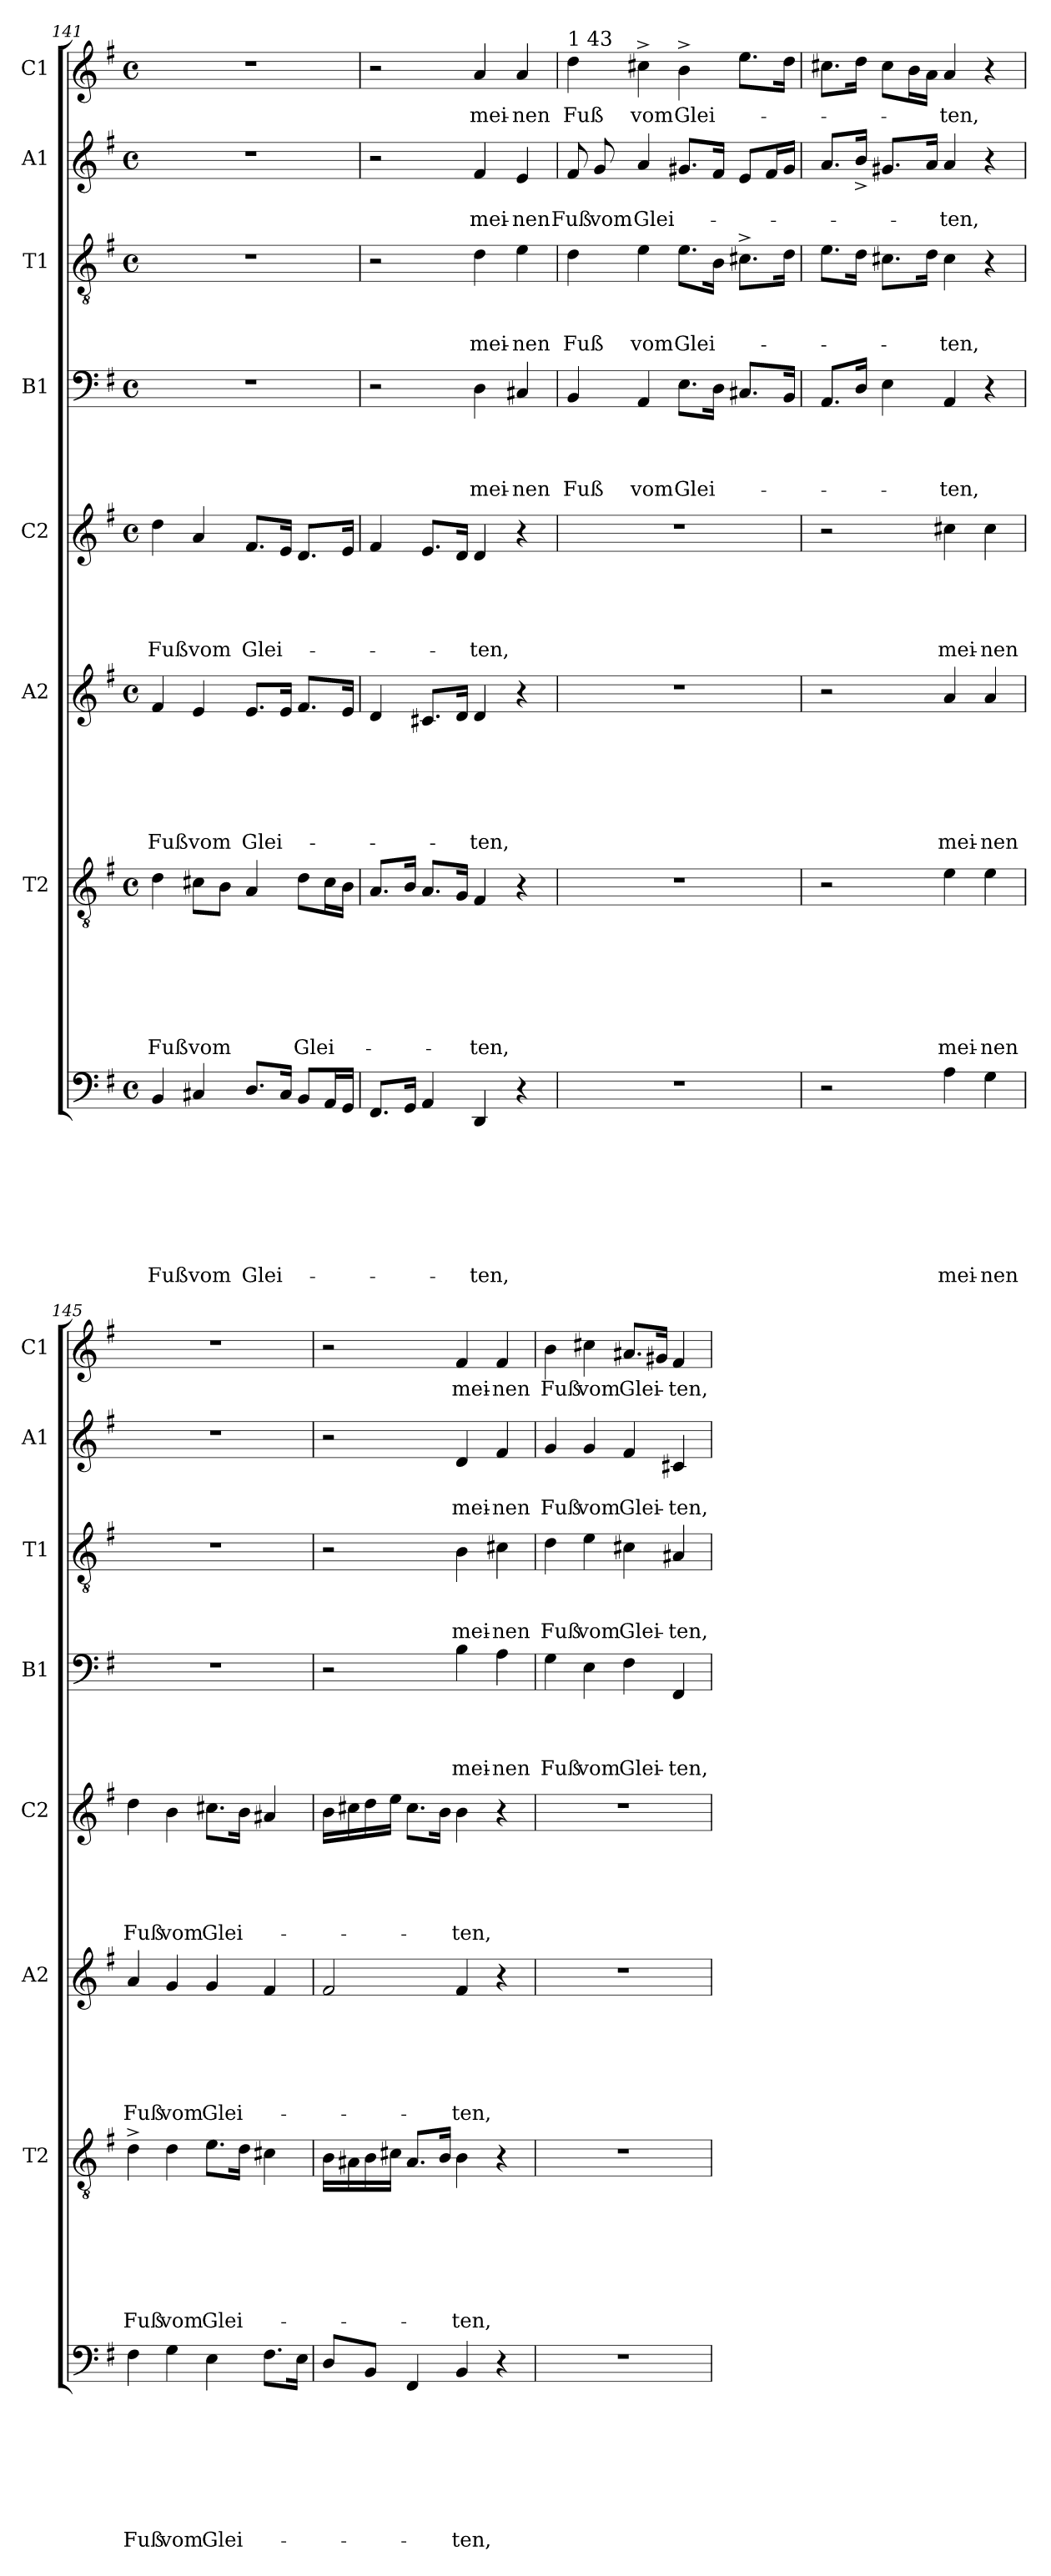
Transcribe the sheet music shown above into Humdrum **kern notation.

**kern	**text	**text	**text	**text	**text	**text	**text	**text	**kern	**text	**text	**text	**text	**text	**text	**text	**kern	**text	**text	**text	**text	**text	**text	**kern	**text	**text	**text	**text	**text	**kern	**text	**text	**text	**text	**kern	**text	**text	**text	**kern	**text	**text	**kern	**text
*part8	*part8	*part8	*part8	*part8	*part8	*part8	*part8	*part8	*part7	*part7	*part7	*part7	*part7	*part7	*part7	*part7	*part6	*part6	*part6	*part6	*part6	*part6	*part6	*part5	*part5	*part5	*part5	*part5	*part5	*part4	*part4	*part4	*part4	*part4	*part3	*part3	*part3	*part3	*part2	*part2	*part2	*part1	*part1
*staff8	*staff8	*staff8	*staff8	*staff8	*staff8	*staff8	*staff8	*staff8	*staff7	*staff7	*staff7	*staff7	*staff7	*staff7	*staff7	*staff7	*staff6	*staff6	*staff6	*staff6	*staff6	*staff6	*staff6	*staff5	*staff5	*staff5	*staff5	*staff5	*staff5	*staff4	*staff4	*staff4	*staff4	*staff4	*staff3	*staff3	*staff3	*staff3	*staff2	*staff2	*staff2	*staff1	*staff1
*	*	*	*	*	*	*	*	*	*I"T2	*	*	*	*	*	*	*	*I"A2	*	*	*	*	*	*	*I"C2	*	*	*	*	*	*I"B1	*	*	*	*	*I"T1	*	*	*	*I"A1	*	*	*I"C1	*
*	*	*	*	*	*	*	*	*	*I'T2	*	*	*	*	*	*	*	*I'A2	*	*	*	*	*	*	*I'C2	*	*	*	*	*	*I'B1	*	*	*	*	*I'T1	*	*	*	*I'A1	*	*	*I'C1	*
*clefF4	*	*	*	*	*	*	*	*	*clefGv2	*	*	*	*	*	*	*	*clefG2	*	*	*	*	*	*	*clefG2	*	*	*	*	*	*clefF4	*	*	*	*	*clefGv2	*	*	*	*clefG2	*	*	*clefG2	*
*k[f#]	*	*	*	*	*	*	*	*	*k[f#]	*	*	*	*	*	*	*	*k[f#]	*	*	*	*	*	*	*k[f#]	*	*	*	*	*	*k[f#]	*	*	*	*	*k[f#]	*	*	*	*k[f#]	*	*	*k[f#]	*
*G:	*	*	*	*	*	*	*	*	*G:	*	*	*	*	*	*	*	*G:	*	*	*	*	*	*	*G:	*	*	*	*	*	*G:	*	*	*	*	*G:	*	*	*	*G:	*	*	*G:	*
*M4/4	*	*	*	*	*	*	*	*	*M4/4	*	*	*	*	*	*	*	*M4/4	*	*	*	*	*	*	*M4/4	*	*	*	*	*	*M4/4	*	*	*	*	*M4/4	*	*	*	*M4/4	*	*	*M4/4	*
*met(c)	*	*	*	*	*	*	*	*	*met(c)	*	*	*	*	*	*	*	*met(c)	*	*	*	*	*	*	*met(c)	*	*	*	*	*	*met(c)	*	*	*	*	*met(c)	*	*	*	*met(c)	*	*	*met(c)	*
=141	=141	=141	=141	=141	=141	=141	=141	=141	=141	=141	=141	=141	=141	=141	=141	=141	=141	=141	=141	=141	=141	=141	=141	=141	=141	=141	=141	=141	=141	=141	=141	=141	=141	=141	=141	=141	=141	=141	=141	=141	=141	=141	=141
!	!	!	!	!	!	!	!	!LO:LY:b	!	!	!	!	!	!	!	!LO:LY:b	!	!	!	!	!	!	!LO:LY:b	!	!	!	!	!	!LO:LY:b	!	!	!	!	!	!	!	!	!	!	!	!	!	!
4BB/	.	.	.	.	.	.	.	Fuß	4d\	.	.	.	.	.	.	Fuß	4f#/	.	.	.	.	.	Fuß	4dd\	.	.	.	.	Fuß	1r	.	.	.	.	1r	.	.	.	1r	.	.	1r	.
!	!	!	!	!	!	!	!	!LO:LY:b	!	!	!	!	!	!	!	!LO:LY:b	!	!	!	!	!	!	!LO:LY:b	!	!	!	!	!	!LO:LY:b	!	!	!	!	!	!	!	!	!	!	!	!	!	!
4C#X/	.	.	.	.	.	.	.	vom	8c#X\L	.	.	.	.	.	.	vom	4e/	.	.	.	.	.	vom	4a/	.	.	.	.	vom	.	.	.	.	.	.	.	.	.	.	.	.	.	.
.	.	.	.	.	.	.	.	.	8B\J	.	.	.	.	.	.	.	.	.	.	.	.	.	.	.	.	.	.	.	.	.	.	.	.	.	.	.	.	.	.	.	.	.	.
!	!	!	!	!	!	!	!	!LO:LY:b	!	!	!	!	!	!	!	!	!	!	!	!	!	!	!LO:LY:b	!	!	!	!	!	!LO:LY:b	!	!	!	!	!	!	!	!	!	!	!	!	!	!
8.D/L	.	.	.	.	.	.	.	Glei-	4A/	.	.	.	.	.	.	.	8.e/L	.	.	.	.	.	Glei-	8.f#/L	.	.	.	.	Glei-	.	.	.	.	.	.	.	.	.	.	.	.	.	.
16C#/Jk	.	.	.	.	.	.	.	.	.	.	.	.	.	.	.	.	16e/Jk	.	.	.	.	.	.	16e/Jk	.	.	.	.	.	.	.	.	.	.	.	.	.	.	.	.	.	.	.
!	!	!	!	!	!	!	!	!	!	!	!	!	!	!	!	!LO:LY:b	!	!	!	!	!	!	!	!	!	!	!	!	!	!	!	!	!	!	!	!	!	!	!	!	!	!	!
8BB/L	.	.	.	.	.	.	.	.	8d\L	.	.	.	.	.	.	Glei-	8.f#/L	.	.	.	.	.	.	8.d/L	.	.	.	.	.	.	.	.	.	.	.	.	.	.	.	.	.	.	.
16AA/L	.	.	.	.	.	.	.	.	16c#\L	.	.	.	.	.	.	.	.	.	.	.	.	.	.	.	.	.	.	.	.	.	.	.	.	.	.	.	.	.	.	.	.	.	.
16GG/JJ	.	.	.	.	.	.	.	.	16B\JJ	.	.	.	.	.	.	.	16e/Jk	.	.	.	.	.	.	16e/Jk	.	.	.	.	.	.	.	.	.	.	.	.	.	.	.	.	.	.	.
=142	=142	=142	=142	=142	=142	=142	=142	=142	=142	=142	=142	=142	=142	=142	=142	=142	=142	=142	=142	=142	=142	=142	=142	=142	=142	=142	=142	=142	=142	=142	=142	=142	=142	=142	=142	=142	=142	=142	=142	=142	=142	=142	=142
8.FF#/L	.	.	.	.	.	.	.	.	8.A/L	.	.	.	.	.	.	.	4d/	.	.	.	.	.	.	4f#/	.	.	.	.	.	2r	.	.	.	.	2r	.	.	.	2r	.	.	2r	.
16GG/Jk	.	.	.	.	.	.	.	.	16B/Jk	.	.	.	.	.	.	.	.	.	.	.	.	.	.	.	.	.	.	.	.	.	.	.	.	.	.	.	.	.	.	.	.	.	.
4AA/	.	.	.	.	.	.	.	.	8.A/L	.	.	.	.	.	.	.	8.c#X/L	.	.	.	.	.	.	8.e/L	.	.	.	.	.	.	.	.	.	.	.	.	.	.	.	.	.	.	.
.	.	.	.	.	.	.	.	.	16G/Jk	.	.	.	.	.	.	.	16d/Jk	.	.	.	.	.	.	16d/Jk	.	.	.	.	.	.	.	.	.	.	.	.	.	.	.	.	.	.	.
!	!	!	!	!	!	!	!	!LO:LY:b	!	!	!	!	!	!	!	!LO:LY:b	!	!	!	!	!	!	!LO:LY:b	!	!	!	!	!	!LO:LY:b	!	!	!	!	!LO:LY:b	!	!	!	!LO:LY:b	!	!	!LO:LY:b	!	!LO:LY:b
4DD/	.	.	.	.	.	.	.	-ten,	4F#/	.	.	.	.	.	.	-ten,	4d/	.	.	.	.	.	-ten,	4d/	.	.	.	.	-ten,	4D\	.	.	.	mei-	4d\	.	.	mei-	4f#/	.	mei-	4a/	mei-
!	!	!	!	!	!	!	!	!	!	!	!	!	!	!	!	!	!	!	!	!	!	!	!	!	!	!	!	!	!	!	!	!	!	!LO:LY:b:rj	!	!	!	!LO:LY:b:rj	!	!	!LO:LY:b:rj	!	!LO:LY:b:rj
4r	.	.	.	.	.	.	.	.	4r	.	.	.	.	.	.	.	4r	.	.	.	.	.	.	4r	.	.	.	.	.	4C#X/	.	.	.	-nen	4e\	.	.	-nen	4e/	.	-nen	4a/	-nen
!!LO:LB:g=z
=143	=143	=143	=143	=143	=143	=143	=143	=143	=143	=143	=143	=143	=143	=143	=143	=143	=143	=143	=143	=143	=143	=143	=143	=143	=143	=143	=143	=143	=143	=143	=143	=143	=143	=143	=143	=143	=143	=143	=143	=143	=143	=143	=143
!	!	!	!	!	!	!	!	!	!	!	!	!	!	!	!	!	!	!	!	!	!	!	!	!	!	!	!	!	!	!	!	!	!	!	!	!	!	!	!	!	!	!LO:TX:a:t=1 43	!
!	!	!	!	!	!	!	!	!	!	!	!	!	!	!	!	!	!	!	!	!	!	!	!	!	!	!	!	!	!	!	!	!	!	!LO:LY:b	!	!	!	!LO:LY:b	!	!	!LO:LY:b	!	!LO:LY:b
1r	.	.	.	.	.	.	.	.	1r	.	.	.	.	.	.	.	1r	.	.	.	.	.	.	1r	.	.	.	.	.	4BB/	.	.	.	Fuß	4d\	.	.	Fuß	8f#/	.	Fuß	4dd\	Fuß
!	!	!	!	!	!	!	!	!	!	!	!	!	!	!	!	!	!	!	!	!	!	!	!	!	!	!	!	!	!	!	!	!	!	!	!	!	!	!	!	!	!LO:LY:b	!	!
.	.	.	.	.	.	.	.	.	.	.	.	.	.	.	.	.	.	.	.	.	.	.	.	.	.	.	.	.	.	.	.	.	.	.	.	.	.	.	8g/	.	vom	.	.
!	!	!	!	!	!	!	!	!	!	!	!	!	!	!	!	!	!	!	!	!	!	!	!	!	!	!	!	!	!	!	!	!	!	!LO:LY:b	!	!	!	!LO:LY:b	!	!	!LO:LY:b	!	!LO:LY:b
.	.	.	.	.	.	.	.	.	.	.	.	.	.	.	.	.	.	.	.	.	.	.	.	.	.	.	.	.	.	4AA/	.	.	.	vom	4e\	.	.	vom	4a/	.	Glei-	4cc#X^>\	vom
!	!	!	!	!	!	!	!	!	!	!	!	!	!	!	!	!	!	!	!	!	!	!	!	!	!	!	!	!	!	!	!	!	!	!LO:LY:b	!	!	!	!LO:LY:b	!	!	!	!	!LO:LY:b
.	.	.	.	.	.	.	.	.	.	.	.	.	.	.	.	.	.	.	.	.	.	.	.	.	.	.	.	.	.	8.E\L	.	.	.	Glei-	8.e\L	.	.	Glei-	8.g#X/L	.	.	4b^>\	Glei-
.	.	.	.	.	.	.	.	.	.	.	.	.	.	.	.	.	.	.	.	.	.	.	.	.	.	.	.	.	.	16D\Jk	.	.	.	.	16B\Jk	.	.	.	16f#/Jk	.	.	.	.
.	.	.	.	.	.	.	.	.	.	.	.	.	.	.	.	.	.	.	.	.	.	.	.	.	.	.	.	.	.	8.C#X/L	.	.	.	.	8.c#X^>\L	.	.	.	8e/L	.	.	8.ee\L	.
.	.	.	.	.	.	.	.	.	.	.	.	.	.	.	.	.	.	.	.	.	.	.	.	.	.	.	.	.	.	.	.	.	.	.	.	.	.	.	16f#/L	.	.	.	.
.	.	.	.	.	.	.	.	.	.	.	.	.	.	.	.	.	.	.	.	.	.	.	.	.	.	.	.	.	.	16BB/Jk	.	.	.	.	16d\Jk	.	.	.	16g#/JJ	.	.	16dd\Jk	.
=144	=144	=144	=144	=144	=144	=144	=144	=144	=144	=144	=144	=144	=144	=144	=144	=144	=144	=144	=144	=144	=144	=144	=144	=144	=144	=144	=144	=144	=144	=144	=144	=144	=144	=144	=144	=144	=144	=144	=144	=144	=144	=144	=144
2r	.	.	.	.	.	.	.	.	2r	.	.	.	.	.	.	.	2r	.	.	.	.	.	.	2r	.	.	.	.	.	8.AA/L	.	.	.	.	8.e\L	.	.	.	8.a/L	.	.	8.cc#X\L	.
.	.	.	.	.	.	.	.	.	.	.	.	.	.	.	.	.	.	.	.	.	.	.	.	.	.	.	.	.	.	16D/Jk	.	.	.	.	16d\Jk	.	.	.	16b^</Jk	.	.	16dd\Jk	.
.	.	.	.	.	.	.	.	.	.	.	.	.	.	.	.	.	.	.	.	.	.	.	.	.	.	.	.	.	.	4E\	.	.	.	.	8.c#X\L	.	.	.	8.g#X/L	.	.	8cc#\L	.
.	.	.	.	.	.	.	.	.	.	.	.	.	.	.	.	.	.	.	.	.	.	.	.	.	.	.	.	.	.	.	.	.	.	.	.	.	.	.	.	.	.	16b\L	.
.	.	.	.	.	.	.	.	.	.	.	.	.	.	.	.	.	.	.	.	.	.	.	.	.	.	.	.	.	.	.	.	.	.	.	16d\Jk	.	.	.	16a/Jk	.	.	16a\JJ	.
!	!	!	!	!	!	!	!	!LO:LY:b	!	!	!	!	!	!	!	!LO:LY:b	!	!	!	!	!	!	!LO:LY:b	!	!	!	!	!	!LO:LY:b	!	!	!	!	!LO:LY:b	!	!	!	!LO:LY:b	!	!	!LO:LY:b	!	!LO:LY:b
4A\	.	.	.	.	.	.	.	mei-	4e\	.	.	.	.	.	.	mei-	4a/	.	.	.	.	.	mei-	4cc#X\	.	.	.	.	mei-	4AA/	.	.	.	-ten,	4c#\	.	.	-ten,	4a/	.	-ten,	4a/	-ten,
!	!	!	!	!	!	!	!	!LO:LY:b:rj	!	!	!	!	!	!	!	!LO:LY:b:rj	!	!	!	!	!	!	!LO:LY:b:rj	!	!	!	!	!	!LO:LY:b:rj	!	!	!	!	!	!	!	!	!	!	!	!	!	!
4G\	.	.	.	.	.	.	.	-nen	4e\	.	.	.	.	.	.	-nen	4a/	.	.	.	.	.	-nen	4cc#\	.	.	.	.	-nen	4r	.	.	.	.	4r	.	.	.	4r	.	.	4r	.
=145	=145	=145	=145	=145	=145	=145	=145	=145	=145	=145	=145	=145	=145	=145	=145	=145	=145	=145	=145	=145	=145	=145	=145	=145	=145	=145	=145	=145	=145	=145	=145	=145	=145	=145	=145	=145	=145	=145	=145	=145	=145	=145	=145
!	!	!	!	!	!	!	!	!LO:LY:b	!	!	!	!	!	!	!	!LO:LY:b	!	!	!	!	!	!	!LO:LY:b	!	!	!	!	!	!LO:LY:b	!	!	!	!	!	!	!	!	!	!	!	!	!	!
4F#\	.	.	.	.	.	.	.	Fuß	4d^>\	.	.	.	.	.	.	Fuß	4a/	.	.	.	.	.	Fuß	4dd\	.	.	.	.	Fuß	1r	.	.	.	.	1r	.	.	.	1r	.	.	1r	.
!	!	!	!	!	!	!	!	!LO:LY:b	!	!	!	!	!	!	!	!LO:LY:b	!	!	!	!	!	!	!LO:LY:b	!	!	!	!	!	!LO:LY:b	!	!	!	!	!	!	!	!	!	!	!	!	!	!
4G\	.	.	.	.	.	.	.	vom	4d\	.	.	.	.	.	.	vom	4g/	.	.	.	.	.	vom	4b\	.	.	.	.	vom	.	.	.	.	.	.	.	.	.	.	.	.	.	.
!	!	!	!	!	!	!	!	!LO:LY:b	!	!	!	!	!	!	!	!LO:LY:b	!	!	!	!	!	!	!LO:LY:b	!	!	!	!	!	!LO:LY:b	!	!	!	!	!	!	!	!	!	!	!	!	!	!
4E\	.	.	.	.	.	.	.	Glei-	8.e\L	.	.	.	.	.	.	Glei-	4g/	.	.	.	.	.	Glei-	8.cc#X\L	.	.	.	.	Glei-	.	.	.	.	.	.	.	.	.	.	.	.	.	.
.	.	.	.	.	.	.	.	.	16d\Jk	.	.	.	.	.	.	.	.	.	.	.	.	.	.	16b\Jk	.	.	.	.	.	.	.	.	.	.	.	.	.	.	.	.	.	.	.
8.F#\L	.	.	.	.	.	.	.	.	4c#X\	.	.	.	.	.	.	.	4f#/	.	.	.	.	.	.	4a#X/	.	.	.	.	.	.	.	.	.	.	.	.	.	.	.	.	.	.	.
16E\Jk	.	.	.	.	.	.	.	.	.	.	.	.	.	.	.	.	.	.	.	.	.	.	.	.	.	.	.	.	.	.	.	.	.	.	.	.	.	.	.	.	.	.	.
=146	=146	=146	=146	=146	=146	=146	=146	=146	=146	=146	=146	=146	=146	=146	=146	=146	=146	=146	=146	=146	=146	=146	=146	=146	=146	=146	=146	=146	=146	=146	=146	=146	=146	=146	=146	=146	=146	=146	=146	=146	=146	=146	=146
8D/L	.	.	.	.	.	.	.	.	16B\LL	.	.	.	.	.	.	.	2f#/	.	.	.	.	.	.	16b\LL	.	.	.	.	.	2r	.	.	.	.	2r	.	.	.	2r	.	.	2r	.
.	.	.	.	.	.	.	.	.	16A#X\	.	.	.	.	.	.	.	.	.	.	.	.	.	.	16cc#X\	.	.	.	.	.	.	.	.	.	.	.	.	.	.	.	.	.	.	.
8BB/J	.	.	.	.	.	.	.	.	16B\	.	.	.	.	.	.	.	.	.	.	.	.	.	.	16dd\	.	.	.	.	.	.	.	.	.	.	.	.	.	.	.	.	.	.	.
.	.	.	.	.	.	.	.	.	16c#X\JJ	.	.	.	.	.	.	.	.	.	.	.	.	.	.	16ee\JJ	.	.	.	.	.	.	.	.	.	.	.	.	.	.	.	.	.	.	.
4FF#/	.	.	.	.	.	.	.	.	8.A#/L	.	.	.	.	.	.	.	.	.	.	.	.	.	.	8.cc#\L	.	.	.	.	.	.	.	.	.	.	.	.	.	.	.	.	.	.	.
.	.	.	.	.	.	.	.	.	16B/Jk	.	.	.	.	.	.	.	.	.	.	.	.	.	.	16b\Jk	.	.	.	.	.	.	.	.	.	.	.	.	.	.	.	.	.	.	.
!	!	!	!	!	!	!	!	!LO:LY:b	!	!	!	!	!	!	!	!LO:LY:b	!	!	!	!	!	!	!LO:LY:b	!	!	!	!	!	!LO:LY:b	!	!	!	!	!LO:LY:b	!	!	!	!LO:LY:b	!	!	!LO:LY:b	!	!LO:LY:b
4BB/	.	.	.	.	.	.	.	-ten,	4B\	.	.	.	.	.	.	-ten,	4f#/	.	.	.	.	.	-ten,	4b\	.	.	.	.	-ten,	4B\	.	.	.	mei-	4B\	.	.	mei-	4d/	.	mei-	4f#/	mei-
!	!	!	!	!	!	!	!	!	!	!	!	!	!	!	!	!	!	!	!	!	!	!	!	!	!	!	!	!	!	!	!	!	!	!LO:LY:b:rj	!	!	!	!LO:LY:b:rj	!	!	!LO:LY:b:rj	!	!LO:LY:b:rj
4r	.	.	.	.	.	.	.	.	4r	.	.	.	.	.	.	.	4r	.	.	.	.	.	.	4r	.	.	.	.	.	4A\	.	.	.	-nen	4c#X\	.	.	-nen	4f#/	.	-nen	4f#/	-nen
=147	=147	=147	=147	=147	=147	=147	=147	=147	=147	=147	=147	=147	=147	=147	=147	=147	=147	=147	=147	=147	=147	=147	=147	=147	=147	=147	=147	=147	=147	=147	=147	=147	=147	=147	=147	=147	=147	=147	=147	=147	=147	=147	=147
!	!	!	!	!	!	!	!	!	!	!	!	!	!	!	!	!	!	!	!	!	!	!	!	!	!	!	!	!	!	!	!	!	!	!LO:LY:b	!	!	!	!LO:LY:b	!	!	!LO:LY:b	!	!LO:LY:b
1r	.	.	.	.	.	.	.	.	1r	.	.	.	.	.	.	.	1r	.	.	.	.	.	.	1r	.	.	.	.	.	4G\	.	.	.	Fuß	4d\	.	.	Fuß	4g/	.	Fuß	4b\	Fuß
!	!	!	!	!	!	!	!	!	!	!	!	!	!	!	!	!	!	!	!	!	!	!	!	!	!	!	!	!	!	!	!	!	!	!LO:LY:b	!	!	!	!LO:LY:b	!	!	!LO:LY:b	!	!LO:LY:b
.	.	.	.	.	.	.	.	.	.	.	.	.	.	.	.	.	.	.	.	.	.	.	.	.	.	.	.	.	.	4E\	.	.	.	vom	4e\	.	.	vom	4g/	.	vom	4cc#X\	vom
!	!	!	!	!	!	!	!	!	!	!	!	!	!	!	!	!	!	!	!	!	!	!	!	!	!	!	!	!	!	!	!	!	!	!LO:LY:b	!	!	!	!LO:LY:b	!	!	!LO:LY:b	!	!LO:LY:b
.	.	.	.	.	.	.	.	.	.	.	.	.	.	.	.	.	.	.	.	.	.	.	.	.	.	.	.	.	.	4F#\	.	.	.	Glei-	4c#X\	.	.	Glei-	4f#/	.	Glei-	8.a#X/L	Glei-
.	.	.	.	.	.	.	.	.	.	.	.	.	.	.	.	.	.	.	.	.	.	.	.	.	.	.	.	.	.	.	.	.	.	.	.	.	.	.	.	.	.	16g#X/Jk	.
!	!	!	!	!	!	!	!	!	!	!	!	!	!	!	!	!	!	!	!	!	!	!	!	!	!	!	!	!	!	!	!	!	!	!LO:LY:b	!	!	!	!LO:LY:b	!	!	!LO:LY:b	!	!LO:LY:b
.	.	.	.	.	.	.	.	.	.	.	.	.	.	.	.	.	.	.	.	.	.	.	.	.	.	.	.	.	.	4FF#/	.	.	.	-ten,	4A#X/	.	.	-ten,	4c#X/	.	-ten,	4f#/	-ten,
=	=	=	=	=	=	=	=	=	=	=	=	=	=	=	=	=	=	=	=	=	=	=	=	=	=	=	=	=	=	=	=	=	=	=	=	=	=	=	=	=	=	=	=
*-	*-	*-	*-	*-	*-	*-	*-	*-	*-	*-	*-	*-	*-	*-	*-	*-	*-	*-	*-	*-	*-	*-	*-	*-	*-	*-	*-	*-	*-	*-	*-	*-	*-	*-	*-	*-	*-	*-	*-	*-	*-	*-	*-
